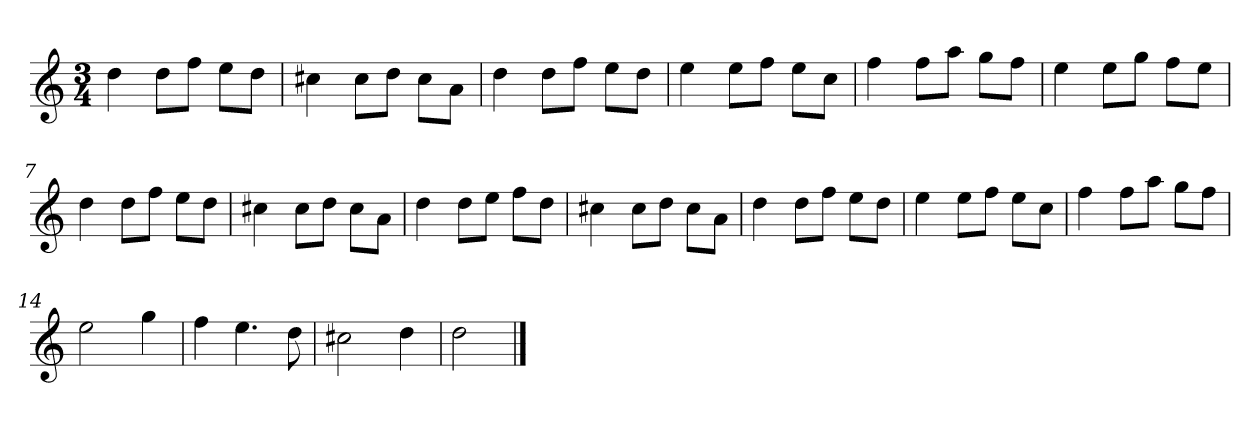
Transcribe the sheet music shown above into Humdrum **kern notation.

**kern
*part1
*staff1
*clefG2
*k[]
*a:
*M3/4
*MM120
=1
4dd
8dd\L
8ff\J
8ee\L
8dd\J
=2
4cc#X
8cc#\L
8dd\J
8cc#\L
8a\J
=3
4dd
8dd\L
8ff\J
8ee\L
8dd\J
=4
4ee
8ee\L
8ff\J
8ee\L
8cc\J
=5
4ff
8ff\L
8aa\J
8gg\L
8ff\J
=6
4ee
8ee\L
8gg\J
8ff\L
8ee\J
=7
4dd
8dd\L
8ff\J
8ee\L
8dd\J
=8
4cc#X
8cc#\L
8dd\J
8cc#\L
8a\J
=9
4dd
8dd\L
8ee\J
8ff\L
8dd\J
=10
4cc#X
8cc#\L
8dd\J
8cc#\L
8a\J
=11
4dd
8dd\L
8ff\J
8ee\L
8dd\J
=12
4ee
8ee\L
8ff\J
8ee\L
8cc\J
=13
4ff
8ff\L
8aa\J
8gg\L
8ff\J
=14
2ee
4gg
=15
4ff
4.ee
8dd
=16
2cc#X
4dd
=17
2dd
==
*-
